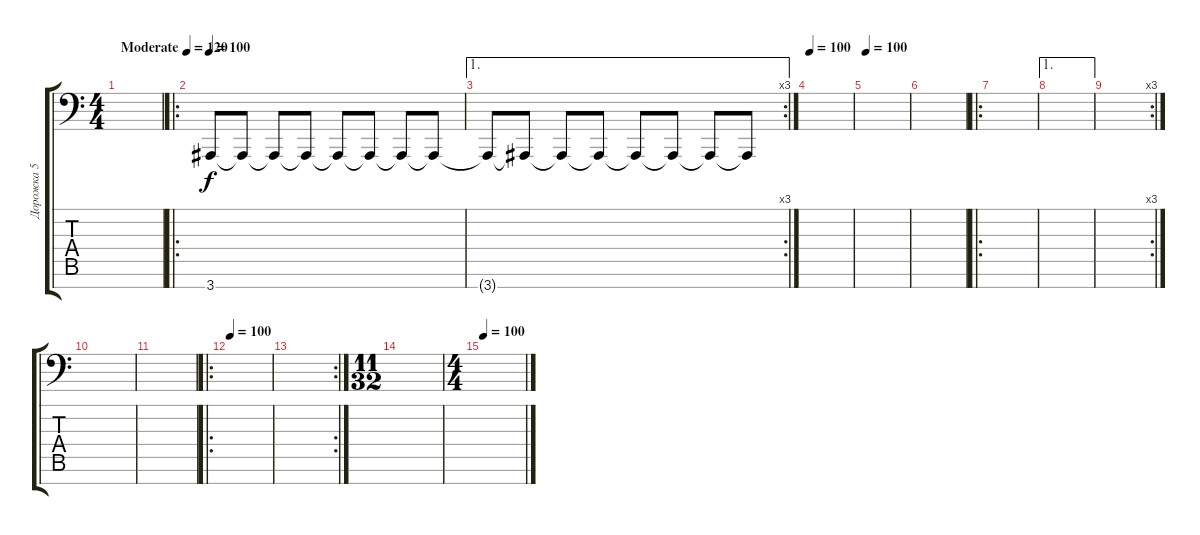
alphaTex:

\track ("Дорожка 5" "Дорожка 5") {instrument synthstrings1}
\staff {score tabs}
\tuning (C4 G3 Eb3 Bb2 F2 C2 G1) {hide}
\ts (4 4)
\tempo (120 "Moderate")
\clef f4
\ks c
|
\ro
\tempo 100
3.7.8{balance 13} 3.7{t}.8{balance 0} 3.7{t}.8 3.7{t}.8 3.7{t}.8 3.7{t}.8 3.7{t}.8 3.7{t}.8 |
\ae 1
\rc 3
3.7{t}.8 3.7{t}.8{balance 16} 3.7{t}.8 3.7{t}.8 3.7{t}.8 3.7{t}.8 3.7{t}.8 3.7{t}.8 |
\tempo 100
|
\tempo 100
|
|
\ro
|
\ae 1
|
\rc 3
|
|
|
\ro
\tempo 100
|
\rc 2
|
\ts (11 32)
|
\ts (4 4)
\tempo 100
